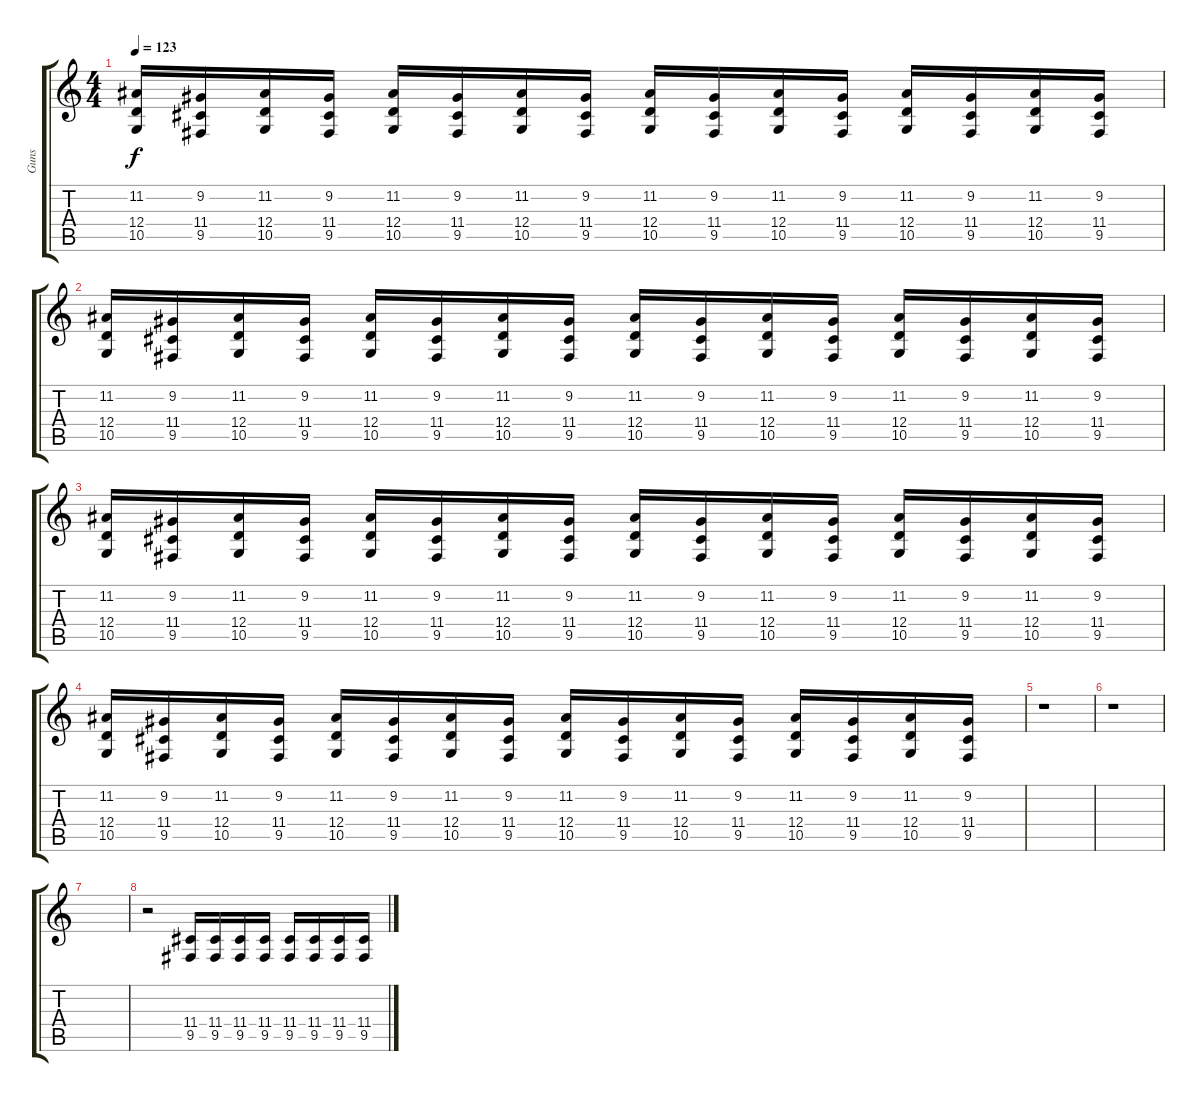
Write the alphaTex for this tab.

\track ("Guns" "Guns") {instrument gunshot}
\staff {score tabs}
\tuning (E4 B3 G3 D3 A2 E2) {hide}
\ts (4 4)
\tempo 123
\clef g2
\ks c
(11.2 12.4 10.5).16{dy f} (9.2 11.4 9.5).16 (11.2 12.4 10.5).16 (9.2 11.4 9.5).16 (11.2 12.4 10.5).16 (9.2 11.4 9.5).16 (11.2 12.4 10.5).16 (9.2 11.4 9.5).16 (11.2 12.4 10.5).16 (9.2 11.4 9.5).16 (11.2 12.4 10.5).16 (9.2 11.4 9.5).16 (11.2 12.4 10.5).16 (9.2 11.4 9.5).16 (11.2 12.4 10.5).16 (9.2 11.4 9.5).16 |
(11.2 12.4 10.5).16 (9.2 11.4 9.5).16 (11.2 12.4 10.5).16 (9.2 11.4 9.5).16 (11.2 12.4 10.5).16 (9.2 11.4 9.5).16 (11.2 12.4 10.5).16 (9.2 11.4 9.5).16 (11.2 12.4 10.5).16 (9.2 11.4 9.5).16 (11.2 12.4 10.5).16 (9.2 11.4 9.5).16 (11.2 12.4 10.5).16 (9.2 11.4 9.5).16 (11.2 12.4 10.5).16 (9.2 11.4 9.5).16 |
(11.2 12.4 10.5).16 (9.2 11.4 9.5).16 (11.2 12.4 10.5).16 (9.2 11.4 9.5).16 (11.2 12.4 10.5).16 (9.2 11.4 9.5).16 (11.2 12.4 10.5).16 (9.2 11.4 9.5).16 (11.2 12.4 10.5).16 (9.2 11.4 9.5).16 (11.2 12.4 10.5).16 (9.2 11.4 9.5).16 (11.2 12.4 10.5).16 (9.2 11.4 9.5).16 (11.2 12.4 10.5).16 (9.2 11.4 9.5).16 |
(11.2 12.4 10.5).16 (9.2 11.4 9.5).16 (11.2 12.4 10.5).16 (9.2 11.4 9.5).16 (11.2 12.4 10.5).16 (9.2 11.4 9.5).16 (11.2 12.4 10.5).16 (9.2 11.4 9.5).16 (11.2 12.4 10.5).16 (9.2 11.4 9.5).16 (11.2 12.4 10.5).16 (9.2 11.4 9.5).16 (11.2 12.4 10.5).16 (9.2 11.4 9.5).16 (11.2 12.4 10.5).16 (9.2 11.4 9.5).16 |
r.1 |
r.1 |
|
r.2 (11.4 9.5).16 (11.4 9.5).16 (11.4 9.5).16 (11.4 9.5).16 (11.4 9.5).16 (11.4 9.5).16 (11.4 9.5).16 (11.4 9.5).16
